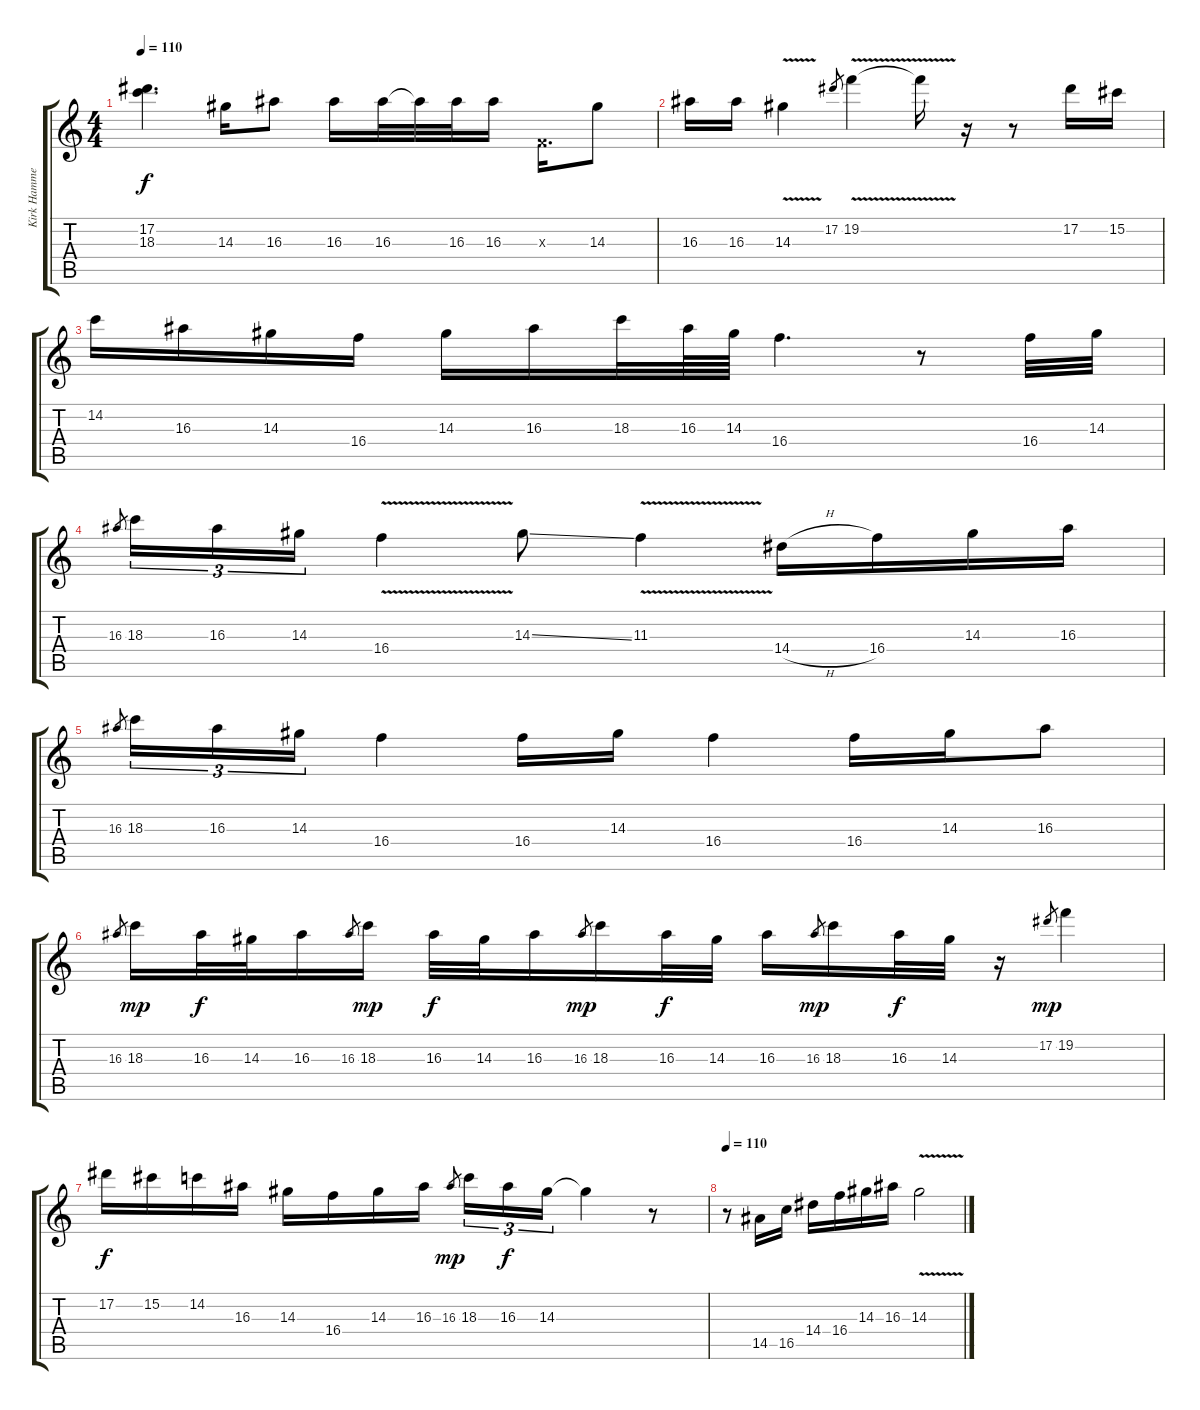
\track ("Kirk Hammett (Distortion Guitar)" "Kirk Hamme") {instrument overdrivenguitar}
\staff {score tabs}
\tuning (Eb4 Bb3 Gb3 Db3 Ab2 Eb2) {hide}
\ts (4 4)
\tempo 110
\clef g2
\ks c
(17.2{t} 18.3{t}).4{d dy f} 14.3.16 16.3.8 16.3.16 16.3.32 16.3{t}.32 16.3.32 16.3.16 -1.3{x}.16{d} 14.3.8 |
16.3.16 16.3.16 14.3{v}.4 17.2.8{gr} 19.2{v}.4 19.2{t}.16 r.16 r.8 17.2.16 15.2.16 |
14.2.16 16.3.16 14.3.16 16.4.16 14.3.16 16.3.16 18.3.32 16.3.64 14.3.64 16.4.4{d} r.8 16.4.32 14.3.32 |
16.3.8{gr} 18.3.16{tu (3 2)} 16.3.16{tu (3 2)} 14.3.16{tu (3 2)} 16.4{v}.4 14.3{ss}.8 11.3{v}.4 14.4{h}.16 16.4.16 14.3.16 16.3.16 |
16.3.8{gr} 18.3.16{tu (3 2)} 16.3.16{tu (3 2)} 14.3.16{tu (3 2)} 16.4.4 16.4.16 14.3.16 16.4.4 16.4.16 14.3.16 16.3.8 |
16.3.8{gr} 18.3.16{dy mp} 16.3.32{dy f} 14.3.32 16.3.16 16.3.8{gr} 18.3.16{dy mp} 16.3.32{dy f} 14.3.32 16.3.16 16.3.8{gr dy mp} 18.3.16 16.3.32{dy f} 14.3.32 16.3.16 16.3.8{gr dy mp} 18.3.16 16.3.32{dy f} 14.3.32 r.16 17.2.8{gr dy mp} 19.2.4 |
17.2.16{dy f} 15.2.16 14.2.16 16.3.16 14.3.16 16.4.16 14.3.16 16.3.16 16.3.8{gr dy mp} 18.3.16{tu (3 2)} 16.3.16{tu (3 2) dy f} 14.3.16{tu (3 2)} 14.3{t}.4 r.8 |
\tempo 110
r.8 14.5.16 16.5.16 14.4.16 16.4.16 14.3.16 16.3.16 14.3{v}.2
